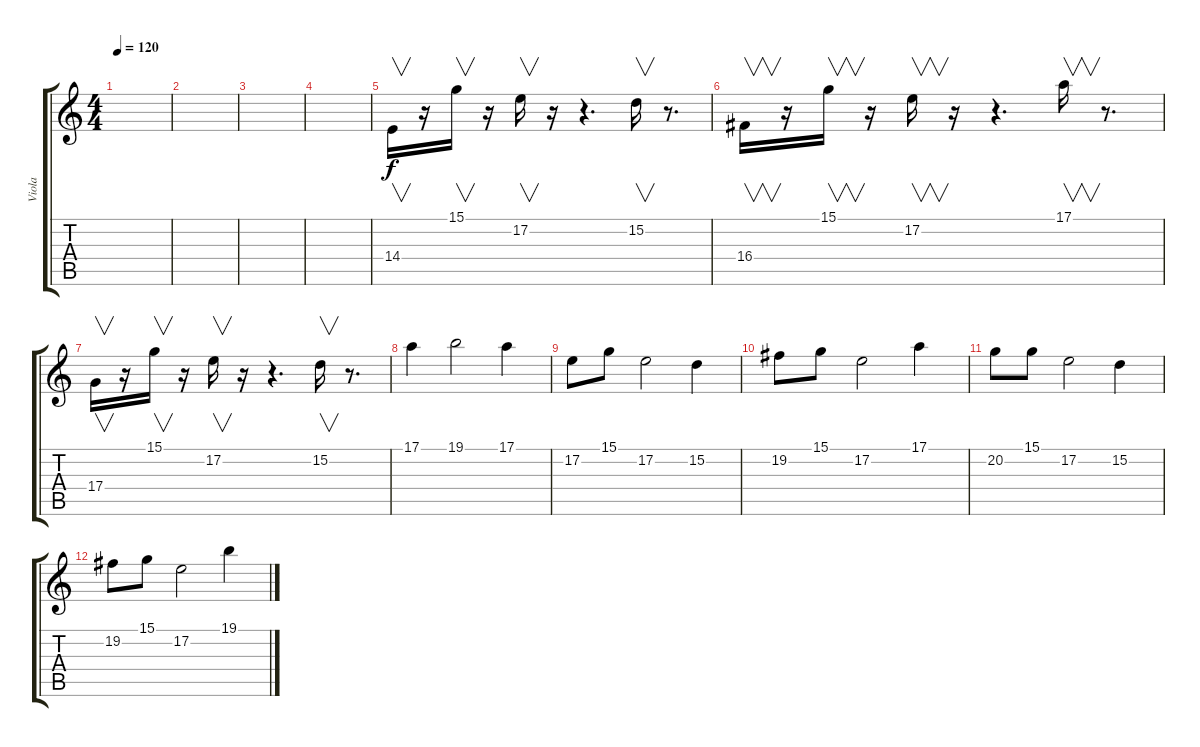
\track ("Viola" "Viola") {instrument viola}
\staff {score tabs}
\tuning (E4 B3 G3 D3 A2 E2) {hide}
\ts (4 4)
\tempo 120
\clef g2
\ks c
|
|
|
|
14.4.16{v} r.16 15.1.16{v} r.16 17.2.16{v} r.16 r.4{d} 15.2.16{v} r.8{d} |
16.4.16{v} r.16 15.1.16{v} r.16 17.2.16{v} r.16 r.4{d} 17.1.16{v} r.8{d} |
17.4.16{v} r.16 15.1.16{v} r.16 17.2.16{v} r.16 r.4{d} 15.2.16{v} r.8{d} |
17.1.4 19.1.2 17.1.4 |
17.2.8 15.1.8 17.2.2 15.2.4 |
19.2.8 15.1.8 17.2.2 17.1.4 |
20.2.8 15.1.8 17.2.2 15.2.4 |
19.2.8 15.1.8 17.2.2 19.1.4
